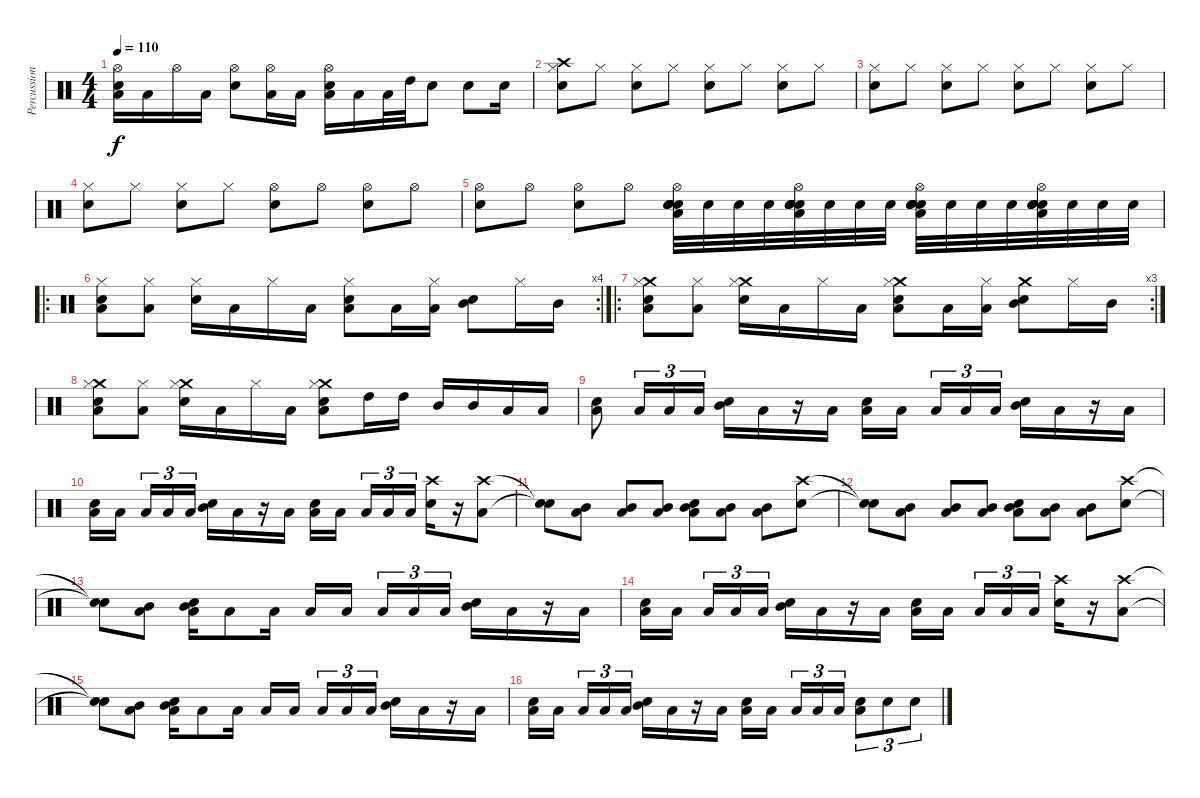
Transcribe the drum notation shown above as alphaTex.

\track ("Percussions" "Percussion") {instrument percussion}
\staff {score}
\articulation defaults
\ts (4 4)
\tempo 110
\clef neutral
\ks c
("Hi-Hat (open)" "Snare (hit) 2" "Low Floor Tom (hit)").16{dy f} "Low Floor Tom (hit)".16 "Hi-Hat (open)".16 "Low Floor Tom (hit)".16 ("Hi-Hat (open)" "Snare (hit) 2").8 ("Hi-Hat (open)" "Low Floor Tom (hit)").16 "Low Floor Tom (hit)".16 ("Hi-Hat (open)" "Snare (hit) 2" "Low Floor Tom (hit)").16 "Low Floor Tom (hit)".16 "Low Floor Tom (hit)".32 "High Tom (hit)".32 "Snare (hit) 2".8 "Snare (hit) 2".8 "Snare (hit) 2".16 |
("Crash high (hit)" "Snare (hit) 2" "Hi-Hat (closed)").8 "Hi-Hat (closed)".8 ("Snare (hit) 2" "Hi-Hat (closed)").8 "Hi-Hat (closed)".8 ("Snare (hit) 2" "Hi-Hat (closed)").8 "Hi-Hat (closed)".8 ("Snare (hit) 2" "Hi-Hat (closed)").8 "Hi-Hat (closed)".8 |
("Snare (hit) 2" "Hi-Hat (closed)").8 "Hi-Hat (closed)".8 ("Snare (hit) 2" "Hi-Hat (closed)").8 "Hi-Hat (closed)".8 ("Snare (hit) 2" "Hi-Hat (closed)").8 "Hi-Hat (closed)".8 ("Snare (hit) 2" "Hi-Hat (closed)").8 "Hi-Hat (closed)".8 |
("Snare (hit) 2" "Hi-Hat (closed)").8 "Hi-Hat (closed)".8 ("Snare (hit) 2" "Hi-Hat (closed)").8 "Hi-Hat (closed)".8 ("Snare (hit) 2" "Hi-Hat (open)").8 "Hi-Hat (open)".8 ("Snare (hit) 2" "Hi-Hat (open)").8 "Hi-Hat (open)".8 |
("Snare (hit) 2" "Hi-Hat (open)").8 "Hi-Hat (open)".8 ("Snare (hit) 2" "Hi-Hat (open)").8 "Hi-Hat (open)".8 ("Snare (hit) 2" "Snare (hit) 2" "Snare (hit) 2" "Low Floor Tom (hit)" "Snare (hit) 2" "Hi-Hat (open)").32 "Snare (hit) 2".32 "Snare (hit) 2".32 "Snare (hit) 2".32 ("Snare (hit) 2" "Snare (hit) 2" "Snare (hit) 2" "Low Floor Tom (hit)" "Snare (hit) 2" "Hi-Hat (open)").32 "Snare (hit) 2".32 "Snare (hit) 2".32 "Snare (hit) 2".32 ("Snare (hit) 2" "Snare (hit) 2" "Snare (hit) 2" "Low Floor Tom (hit)" "Snare (hit) 2" "Hi-Hat (open)").32 "Snare (hit) 2".32 "Snare (hit) 2".32 "Snare (hit) 2".32 ("Snare (hit) 2" "Snare (hit) 2" "Snare (hit) 2" "Low Floor Tom (hit)" "Snare (hit) 2" "Hi-Hat (open)").32 "Snare (hit) 2".32 "Snare (hit) 2".32 "Snare (hit) 2".32 |
\ro
\rc 4
("Snare (hit) 2" "Hi-Hat (closed)" "Low Floor Tom (hit)").8 ("Hi-Hat (closed)" "Low Floor Tom (hit)").8 ("Snare (hit) 2" "Hi-Hat (closed)").16 "Low Floor Tom (hit)".16 "Hi-Hat (closed)".16 "Low Floor Tom (hit)".16 ("Snare (hit) 2" "Hi-Hat (closed)" "Low Floor Tom (hit)").8 "Low Floor Tom (hit)".16 ("Hi-Hat (closed)" "Low Floor Tom (hit)").16 ("Snare (hit) 2" "Mid Tom (hit)").8 "Hi-Hat (closed)".16 "Mid Tom (hit)".16 |
\ro
\rc 3
("Crash medium (hit)" "Snare (hit) 2" "Hi-Hat (closed)" "Low Floor Tom (hit)").8 ("Hi-Hat (closed)" "Low Floor Tom (hit)").8 ("Crash medium (hit)" "Snare (hit) 2" "Hi-Hat (closed)").16 "Low Floor Tom (hit)".16 "Hi-Hat (closed)".16 "Low Floor Tom (hit)".16 ("Crash medium (hit)" "Snare (hit) 2" "Hi-Hat (closed)" "Low Floor Tom (hit)").8 "Low Floor Tom (hit)".16 ("Hi-Hat (closed)" "Low Floor Tom (hit)").16 ("Crash medium (hit)" "Snare (hit) 2" "Mid Tom (hit)").8 "Hi-Hat (closed)".16 "Mid Tom (hit)".16 |
("Crash medium (hit)" "Snare (hit) 2" "Hi-Hat (closed)" "Low Floor Tom (hit)").8 ("Hi-Hat (closed)" "Low Floor Tom (hit)").8 ("Crash medium (hit)" "Snare (hit) 2" "Hi-Hat (closed)").16 "Low Floor Tom (hit)".16 "Hi-Hat (closed)".16 "Low Floor Tom (hit)".16 ("Crash medium (hit)" "Snare (hit) 2" "Hi-Hat (closed)" "Low Floor Tom (hit)").8 "High Tom (hit)".16 "High Tom (hit)".16 "Mid Tom (hit)".16 "Mid Tom (hit)".16 "Low Tom (hit)".16 "Low Tom (hit)".16 |
("Snare (hit) 2" "Low Floor Tom (hit)").8 "Low Floor Tom (hit)".16{tu (3 2)} "Low Floor Tom (hit)".16{tu (3 2)} "Low Floor Tom (hit)".16{tu (3 2)} ("Snare (hit) 2" "Mid Tom (hit)").16 "Low Floor Tom (hit)".16 r.16 "Low Floor Tom (hit)".16 ("Snare (hit) 2" "Low Floor Tom (hit)").16 "Low Floor Tom (hit)".16 "Low Floor Tom (hit)".16{tu (3 2)} "Low Floor Tom (hit)".16{tu (3 2)} "Low Floor Tom (hit)".16{tu (3 2)} ("Snare (hit) 2" "Mid Tom (hit)").16 "Low Floor Tom (hit)".16 r.16 "Low Floor Tom (hit)".16 |
("Snare (hit) 2" "Low Floor Tom (hit)").16 "Low Floor Tom (hit)".16 "Low Floor Tom (hit)".16{tu (3 2)} "Low Floor Tom (hit)".16{tu (3 2)} "Low Floor Tom (hit)".16{tu (3 2)} ("Snare (hit) 2" "Mid Tom (hit)").16 "Low Floor Tom (hit)".16 r.16 "Low Floor Tom (hit)".16 ("Snare (hit) 2" "Low Floor Tom (hit)").16 "Low Floor Tom (hit)".16 "Low Floor Tom (hit)".16{tu (3 2)} "Low Floor Tom (hit)".16{tu (3 2)} "Low Floor Tom (hit)".16{tu (3 2)} ("Crash high (hit)" "Snare (hit) 2").16 r.16 ("Crash high (hit)" "Low Floor Tom (hit)").8 |
("Snare (hit)"{t} "Snare (hit)"{t}).8 ("Low Floor Tom (hit)" "Mid Tom (hit)").8 ("Low Floor Tom (hit)" "Mid Tom (hit)").8 ("Low Floor Tom (hit)" "Mid Tom (hit)").8 ("Snare (hit) 2" "Low Floor Tom (hit)" "Mid Tom (hit)").8 ("Low Floor Tom (hit)" "Mid Tom (hit)").8 ("Low Floor Tom (hit)" "Mid Tom (hit)").8 ("Crash high (hit)" "Snare (hit) 2").8 |
("Snare (hit)"{t} "Snare (hit)"{t}).8 ("Low Floor Tom (hit)" "Mid Tom (hit)").8 ("Low Floor Tom (hit)" "Mid Tom (hit)").8 ("Low Floor Tom (hit)" "Mid Tom (hit)").8 ("Snare (hit) 2" "Low Floor Tom (hit)" "Mid Tom (hit)").8 ("Low Floor Tom (hit)" "Mid Tom (hit)").8 ("Low Floor Tom (hit)" "Mid Tom (hit)").8 ("Crash high (hit)" "Snare (hit) 2").8 |
("Snare (hit)"{t} "Snare (hit)"{t}).8 ("Low Floor Tom (hit)" "Mid Tom (hit)").8 ("Low Floor Tom (hit)" "Mid Tom (hit)" "Snare (hit) 2").16 "Low Floor Tom (hit)".8 "Low Floor Tom (hit)".16 "Low Floor Tom (hit)".16 "Low Floor Tom (hit)".16 "Low Floor Tom (hit)".16{tu (3 2)} "Low Floor Tom (hit)".16{tu (3 2)} "Low Floor Tom (hit)".16{tu (3 2)} ("Snare (hit) 2" "Mid Tom (hit)").16 "Low Floor Tom (hit)".16 r.16 "Low Floor Tom (hit)".16 |
("Snare (hit) 2" "Low Floor Tom (hit)").16 "Low Floor Tom (hit)".16 "Low Floor Tom (hit)".16{tu (3 2)} "Low Floor Tom (hit)".16{tu (3 2)} "Low Floor Tom (hit)".16{tu (3 2)} ("Snare (hit) 2" "Mid Tom (hit)").16 "Low Floor Tom (hit)".16 r.16 "Low Floor Tom (hit)".16 ("Snare (hit) 2" "Low Floor Tom (hit)").16 "Low Floor Tom (hit)".16 "Low Floor Tom (hit)".16{tu (3 2)} "Low Floor Tom (hit)".16{tu (3 2)} "Low Floor Tom (hit)".16{tu (3 2)} ("Crash high (hit)" "Snare (hit) 2").16 r.16 ("Crash high (hit)" "Low Floor Tom (hit)").8 |
("Snare (hit)"{t} "Snare (hit)"{t}).8 ("Low Floor Tom (hit)" "Mid Tom (hit)").8 ("Low Floor Tom (hit)" "Mid Tom (hit)" "Snare (hit) 2").16 "Low Floor Tom (hit)".8 "Low Floor Tom (hit)".16 "Low Floor Tom (hit)".16 "Low Floor Tom (hit)".16 "Low Floor Tom (hit)".16{tu (3 2)} "Low Floor Tom (hit)".16{tu (3 2)} "Low Floor Tom (hit)".16{tu (3 2)} ("Snare (hit) 2" "Mid Tom (hit)").16 "Low Floor Tom (hit)".16 r.16 "Low Floor Tom (hit)".16 |
("Snare (hit) 2" "Low Floor Tom (hit)").16 "Low Floor Tom (hit)".16 "Low Floor Tom (hit)".16{tu (3 2)} "Low Floor Tom (hit)".16{tu (3 2)} "Low Floor Tom (hit)".16{tu (3 2)} ("Snare (hit) 2" "Mid Tom (hit)").16 "Low Floor Tom (hit)".16 r.16 "Low Floor Tom (hit)".16 ("Snare (hit) 2" "Low Floor Tom (hit)").16 "Low Floor Tom (hit)".16 "Low Floor Tom (hit)".16{tu (3 2)} "Low Floor Tom (hit)".16{tu (3 2)} "Low Floor Tom (hit)".16{tu (3 2)} ("Snare (hit) 2" "Low Floor Tom (hit)").8{tu (3 2)} "Snare (hit) 2".8{tu (3 2)} "Snare (hit) 2".8{tu (3 2)}
